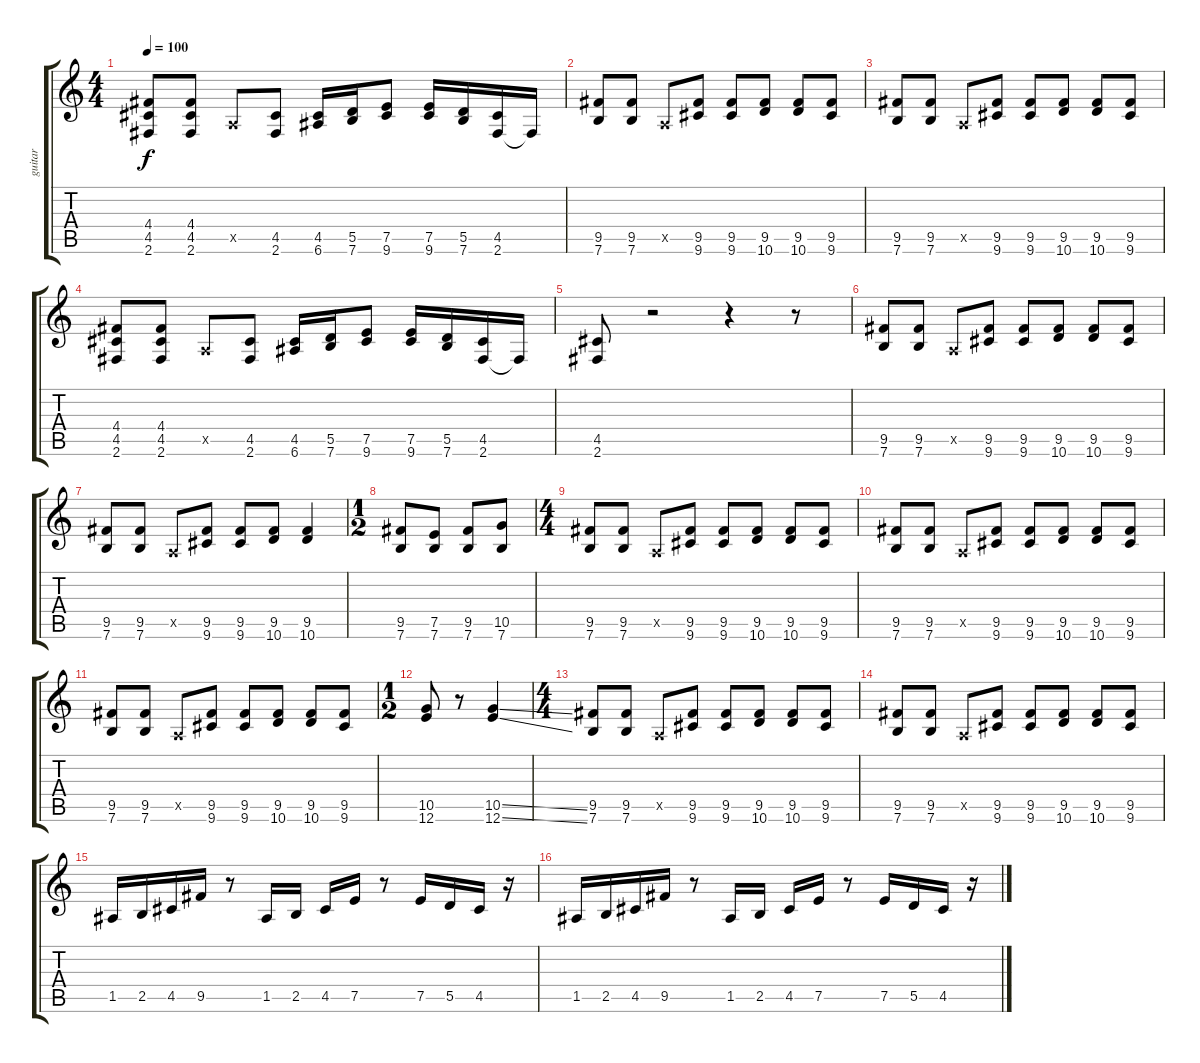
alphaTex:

\track ("guitar" "guitar") {instrument acousticguitarsteel}
\staff {score tabs}
\tuning (E4 B3 G3 D3 A2 E2) {hide}
\ts (4 4)
\tempo 100
\clef g2
\ks c
(4.4 4.5 2.6).8{dy f} (4.4 4.5 2.6).8 0.5{x}.8 (4.5 2.6).8 (4.5 6.6).16 (5.5 7.6).16 (7.5 9.6).8 (7.5 9.6).16 (5.5 7.6).16 (4.5 2.6).16 2.6{t}.16 |
(9.5 7.6).8 (9.5 7.6).8 0.5{x}.8 (9.5 9.6).8 (9.5 9.6).8 (9.5 10.6).8 (9.5 10.6).8 (9.5 9.6).8 |
(9.5 7.6).8 (9.5 7.6).8 0.5{x}.8 (9.5 9.6).8 (9.5 9.6).8 (9.5 10.6).8 (9.5 10.6).8 (9.5 9.6).8 |
(4.4 4.5 2.6).8 (4.4 4.5 2.6).8 0.5{x}.8 (4.5 2.6).8 (4.5 6.6).16 (5.5 7.6).16 (7.5 9.6).8 (7.5 9.6).16 (5.5 7.6).16 (4.5 2.6).16 2.6{t}.16 |
(4.5 2.6).8 r.2 r.4 r.8 |
(9.5 7.6).8 (9.5 7.6).8 0.5{x}.8 (9.5 9.6).8 (9.5 9.6).8 (9.5 10.6).8 (9.5 10.6).8 (9.5 9.6).8 |
(9.5 7.6).8 (9.5 7.6).8 0.5{x}.8 (9.5 9.6).8 (9.5 9.6).8 (9.5 10.6).8 (9.5 10.6).4 |
\ts (1 2)
(9.5 7.6).8 (7.5 7.6).8 (9.5 7.6).8 (10.5 7.6).8 |
\ts (4 4)
(9.5 7.6).8 (9.5 7.6).8 0.5{x}.8 (9.5 9.6).8 (9.5 9.6).8 (9.5 10.6).8 (9.5 10.6).8 (9.5 9.6).8 |
(9.5 7.6).8 (9.5 7.6).8 0.5{x}.8 (9.5 9.6).8 (9.5 9.6).8 (9.5 10.6).8 (9.5 10.6).8 (9.5 9.6).8 |
(9.5 7.6).8 (9.5 7.6).8 0.5{x}.8 (9.5 9.6).8 (9.5 9.6).8 (9.5 10.6).8 (9.5 10.6).8 (9.5 9.6).8 |
\ts (1 2)
(10.5 12.6).8 r.8 (10.5{ss} 12.6{ss}).4 |
\ts (4 4)
(9.5 7.6).8 (9.5 7.6).8 0.5{x}.8 (9.5 9.6).8 (9.5 9.6).8 (9.5 10.6).8 (9.5 10.6).8 (9.5 9.6).8 |
(9.5 7.6).8 (9.5 7.6).8 0.5{x}.8 (9.5 9.6).8 (9.5 9.6).8 (9.5 10.6).8 (9.5 10.6).8 (9.5 9.6).8 |
1.5.16 2.5.16 4.5.16 9.5.16 r.8 1.5.16 2.5.16 4.5.16 7.5.16 r.8 7.5.16 5.5.16 4.5.16 r.16 |
1.5.16 2.5.16 4.5.16 9.5.16 r.8 1.5.16 2.5.16 4.5.16 7.5.16 r.8 7.5.16 5.5.16 4.5.16 r.16
